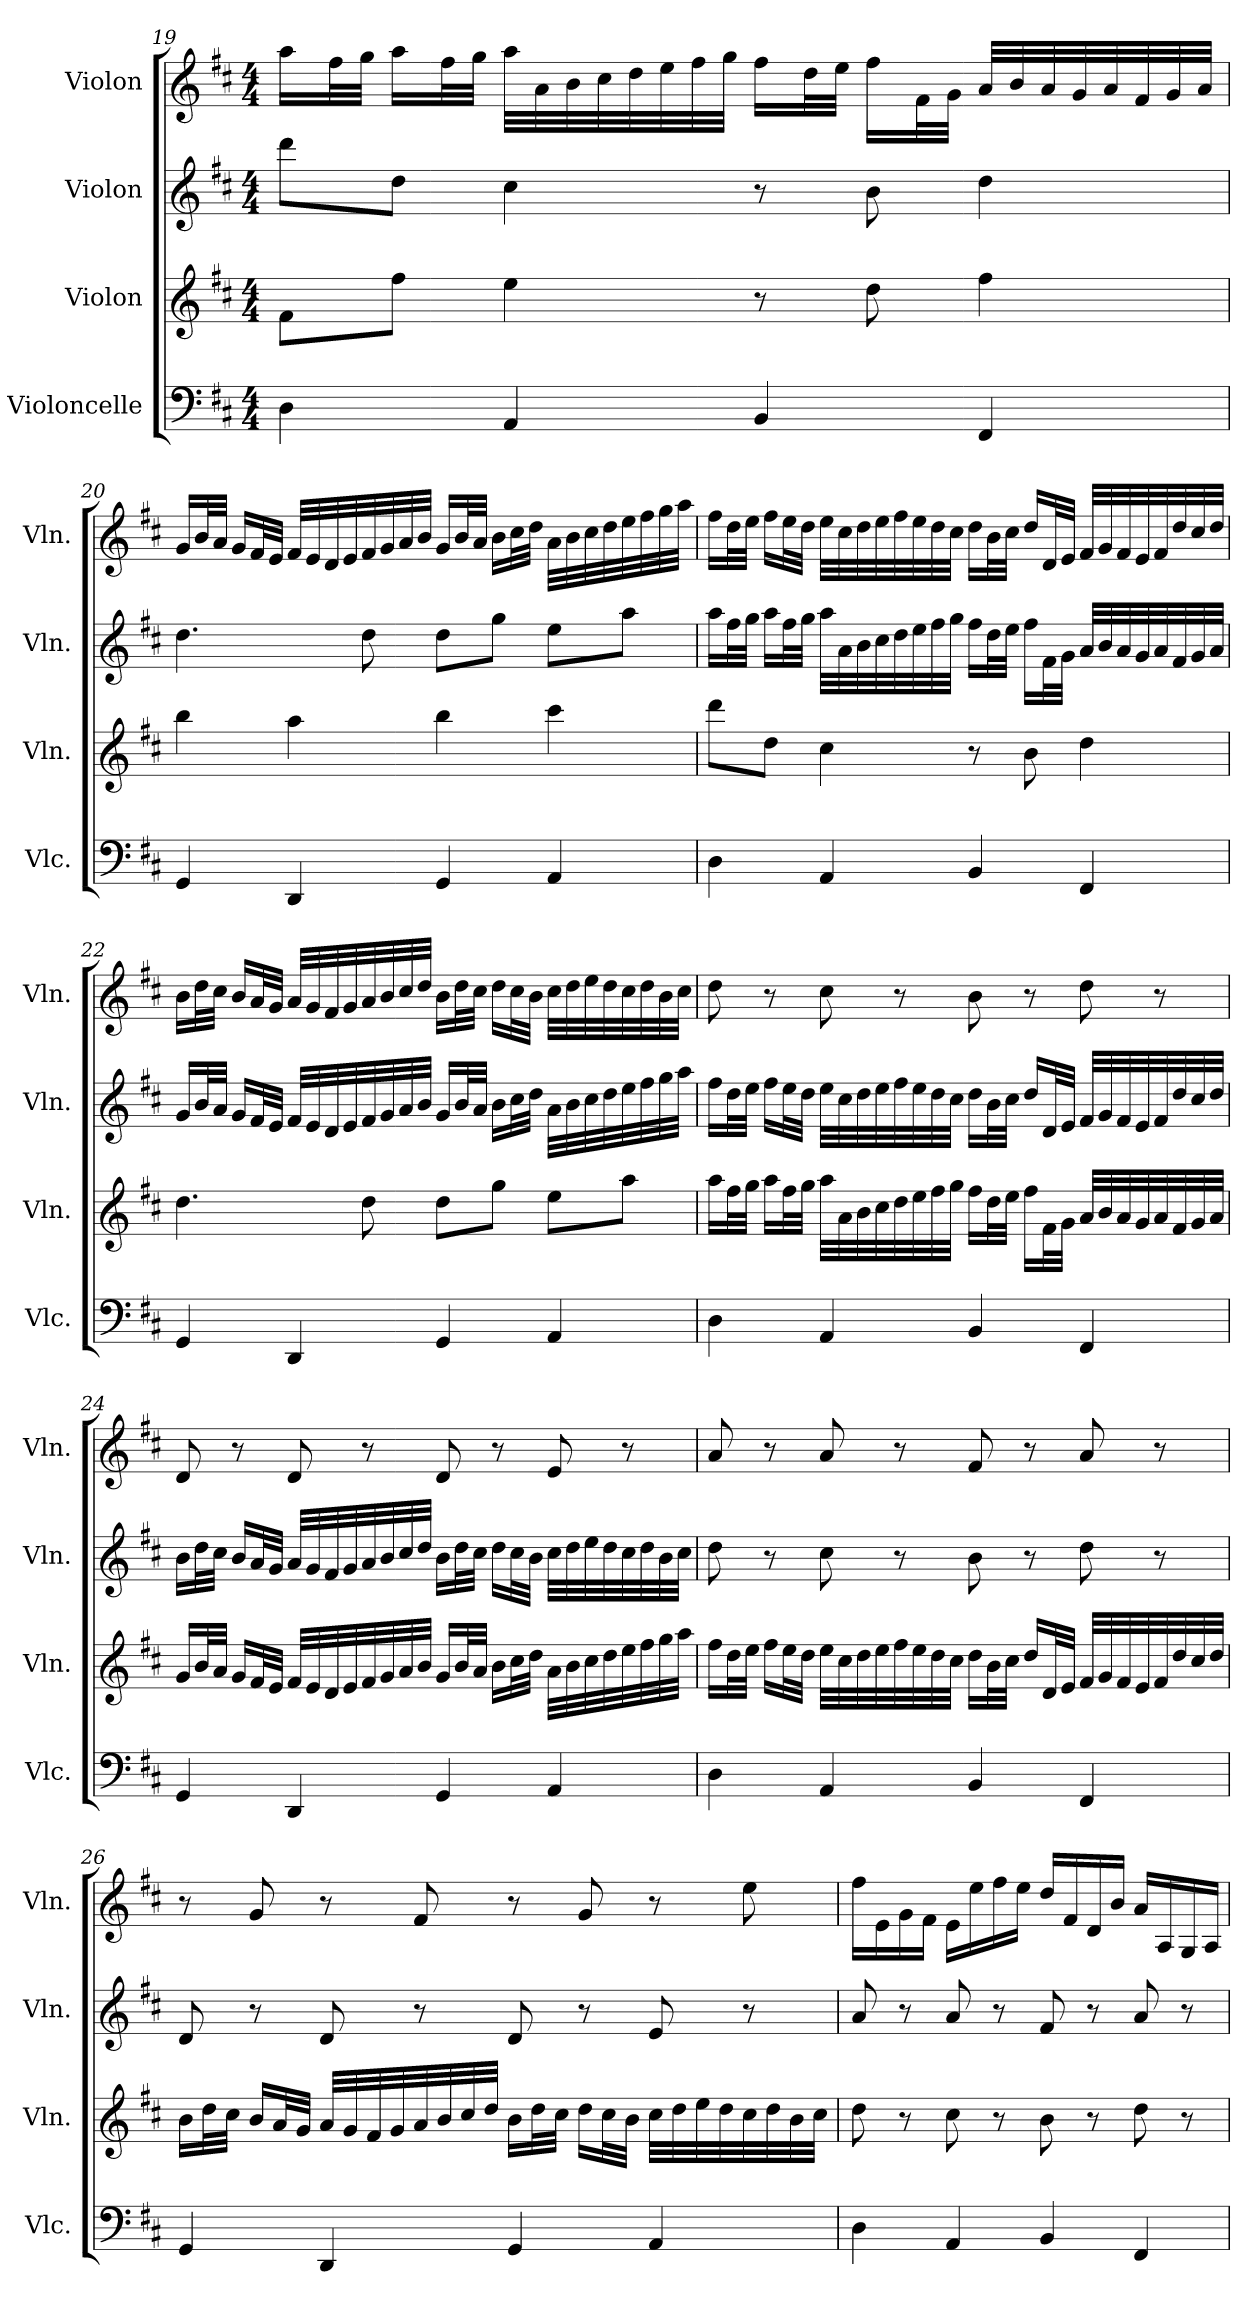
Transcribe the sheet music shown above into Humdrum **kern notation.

**kern	**kern	**kern	**kern
*part4	*part3	*part2	*part1
*staff4	*staff3	*staff2	*staff1
*I"Violoncelle	*I"Violon	*I"Violon	*I"Violon
*I'Vlc.	*I'Vln.	*I'Vln.	*I'Vln.
*clefF4	*clefG2	*clefG2	*clefG2
*k[f#c#]	*k[f#c#]	*k[f#c#]	*k[f#c#]
*M4/4	*M4/4	*M4/4	*M4/4
=19	=19	=19	=19
4D\	8f#\L	8ddd\L	16aa\LL
.	.	.	32ff#\L
.	.	.	32gg\JJJ
.	8ff#\J	8dd\J	16aa\LL
.	.	.	32ff#\L
.	.	.	32gg\JJJ
4AA/	4ee\	4cc#\	32aa\LLL
.	.	.	32a\
.	.	.	32b\
.	.	.	32cc#\
.	.	.	32dd\
.	.	.	32ee\
.	.	.	32ff#\
.	.	.	32gg\JJJ
4BB/	8r	8r	16ff#\LL
.	.	.	32dd\L
.	.	.	32ee\JJJ
.	8dd\	8b\	16ff#\LL
.	.	.	32f#\L
.	.	.	32g\JJJ
4FF#/	4ff#\	4dd\	32a/LLL
.	.	.	32b/
.	.	.	32a/
.	.	.	32g/
.	.	.	32a/
.	.	.	32f#/
.	.	.	32g/
.	.	.	32a/JJJ
!!LO:PB:g=z
=20	=20	=20	=20
4GG/	4bb\	4.dd\	16g/LL
.	.	.	32b/L
.	.	.	32a/JJJ
.	.	.	16g/LL
.	.	.	32f#/L
.	.	.	32e/JJJ
4DD/	4aa\	.	32f#/LLL
.	.	.	32e/
.	.	.	32d/
.	.	.	32e/
.	.	8dd\	32f#/
.	.	.	32g/
.	.	.	32a/
.	.	.	32b/JJJ
4GG/	4bb\	8dd\L	16g/LL
.	.	.	32b/L
.	.	.	32a/JJJ
.	.	8gg\J	16b\LL
.	.	.	32cc#\L
.	.	.	32dd\JJJ
4AA/	4ccc#\	8ee\L	32a\LLL
.	.	.	32b\
.	.	.	32cc#\
.	.	.	32dd\
.	.	8aa\J	32ee\
.	.	.	32ff#\
.	.	.	32gg\
.	.	.	32aa\JJJ
!!LO:LB:g=z
=21	=21	=21	=21
4D\	8ddd\L	16aa\LL	16ff#\LL
.	.	32ff#\L	32dd\L
.	.	32gg\JJJ	32ee\JJJ
.	8dd\J	16aa\LL	16ff#\LL
.	.	32ff#\L	32ee\L
.	.	32gg\JJJ	32dd\JJJ
4AA/	4cc#\	32aa\LLL	32ee\LLL
.	.	32a\	32cc#\
.	.	32b\	32dd\
.	.	32cc#\	32ee\
.	.	32dd\	32ff#\
.	.	32ee\	32ee\
.	.	32ff#\	32dd\
.	.	32gg\JJJ	32cc#\JJJ
4BB/	8r	16ff#\LL	16dd\LL
.	.	32dd\L	32b\L
.	.	32ee\JJJ	32cc#\JJJ
.	8b\	16ff#\LL	16dd/LL
.	.	32f#\L	32d/L
.	.	32g\JJJ	32e/JJJ
4FF#/	4dd\	32a/LLL	32f#/LLL
.	.	32b/	32g/
.	.	32a/	32f#/
.	.	32g/	32e/
.	.	32a/	32f#/
.	.	32f#/	32dd/
.	.	32g/	32cc#/
.	.	32a/JJJ	32dd/JJJ
!!LO:LB:g=z
=22	=22	=22	=22
4GG/	4.dd\	16g/LL	16b\LL
.	.	32b/L	32dd\L
.	.	32a/JJJ	32cc#\JJJ
.	.	16g/LL	16b/LL
.	.	32f#/L	32a/L
.	.	32e/JJJ	32g/JJJ
4DD/	.	32f#/LLL	32a/LLL
.	.	32e/	32g/
.	.	32d/	32f#/
.	.	32e/	32g/
.	8dd\	32f#/	32a/
.	.	32g/	32b/
.	.	32a/	32cc#/
.	.	32b/JJJ	32dd/JJJ
4GG/	8dd\L	16g/LL	16b\LL
.	.	32b/L	32dd\L
.	.	32a/JJJ	32cc#\JJJ
.	8gg\J	16b\LL	16dd\LL
.	.	32cc#\L	32cc#\L
.	.	32dd\JJJ	32b\JJJ
4AA/	8ee\L	32a\LLL	32cc#\LLL
.	.	32b\	32dd\
.	.	32cc#\	32ee\
.	.	32dd\	32dd\
.	8aa\J	32ee\	32cc#\
.	.	32ff#\	32dd\
.	.	32gg\	32b\
.	.	32aa\JJJ	32cc#\JJJ
!!LO:PB:g=z
=23	=23	=23	=23
4D\	16aa\LL	16ff#\LL	8dd\
.	32ff#\L	32dd\L	.
.	32gg\JJJ	32ee\JJJ	.
.	16aa\LL	16ff#\LL	8r
.	32ff#\L	32ee\L	.
.	32gg\JJJ	32dd\JJJ	.
4AA/	32aa\LLL	32ee\LLL	8cc#\
.	32a\	32cc#\	.
.	32b\	32dd\	.
.	32cc#\	32ee\	.
.	32dd\	32ff#\	8r
.	32ee\	32ee\	.
.	32ff#\	32dd\	.
.	32gg\JJJ	32cc#\JJJ	.
4BB/	16ff#\LL	16dd\LL	8b\
.	32dd\L	32b\L	.
.	32ee\JJJ	32cc#\JJJ	.
.	16ff#\LL	16dd/LL	8r
.	32f#\L	32d/L	.
.	32g\JJJ	32e/JJJ	.
4FF#/	32a/LLL	32f#/LLL	8dd\
.	32b/	32g/	.
.	32a/	32f#/	.
.	32g/	32e/	.
.	32a/	32f#/	8r
.	32f#/	32dd/	.
.	32g/	32cc#/	.
.	32a/JJJ	32dd/JJJ	.
!!LO:LB:g=z
=24	=24	=24	=24
4GG/	16g/LL	16b\LL	8d/
.	32b/L	32dd\L	.
.	32a/JJJ	32cc#\JJJ	.
.	16g/LL	16b/LL	8r
.	32f#/L	32a/L	.
.	32e/JJJ	32g/JJJ	.
4DD/	32f#/LLL	32a/LLL	8d/
.	32e/	32g/	.
.	32d/	32f#/	.
.	32e/	32g/	.
.	32f#/	32a/	8r
.	32g/	32b/	.
.	32a/	32cc#/	.
.	32b/JJJ	32dd/JJJ	.
4GG/	16g/LL	16b\LL	8d/
.	32b/L	32dd\L	.
.	32a/JJJ	32cc#\JJJ	.
.	16b\LL	16dd\LL	8r
.	32cc#\L	32cc#\L	.
.	32dd\JJJ	32b\JJJ	.
4AA/	32a\LLL	32cc#\LLL	8e/
.	32b\	32dd\	.
.	32cc#\	32ee\	.
.	32dd\	32dd\	.
.	32ee\	32cc#\	8r
.	32ff#\	32dd\	.
.	32gg\	32b\	.
.	32aa\JJJ	32cc#\JJJ	.
!!LO:LB:g=z
=25	=25	=25	=25
4D\	16ff#\LL	8dd\	8a/
.	32dd\L	.	.
.	32ee\JJJ	.	.
.	16ff#\LL	8r	8r
.	32ee\L	.	.
.	32dd\JJJ	.	.
4AA/	32ee\LLL	8cc#\	8a/
.	32cc#\	.	.
.	32dd\	.	.
.	32ee\	.	.
.	32ff#\	8r	8r
.	32ee\	.	.
.	32dd\	.	.
.	32cc#\JJJ	.	.
4BB/	16dd\LL	8b\	8f#/
.	32b\L	.	.
.	32cc#\JJJ	.	.
.	16dd/LL	8r	8r
.	32d/L	.	.
.	32e/JJJ	.	.
4FF#/	32f#/LLL	8dd\	8a/
.	32g/	.	.
.	32f#/	.	.
.	32e/	.	.
.	32f#/	8r	8r
.	32dd/	.	.
.	32cc#/	.	.
.	32dd/JJJ	.	.
!!LO:PB:g=z
=26	=26	=26	=26
4GG/	16b\LL	8d/	8r
.	32dd\L	.	.
.	32cc#\JJJ	.	.
.	16b/LL	8r	8g/
.	32a/L	.	.
.	32g/JJJ	.	.
4DD/	32a/LLL	8d/	8r
.	32g/	.	.
.	32f#/	.	.
.	32g/	.	.
.	32a/	8r	8f#/
.	32b/	.	.
.	32cc#/	.	.
.	32dd/JJJ	.	.
4GG/	16b\LL	8d/	8r
.	32dd\L	.	.
.	32cc#\JJJ	.	.
.	16dd\LL	8r	8g/
.	32cc#\L	.	.
.	32b\JJJ	.	.
4AA/	32cc#\LLL	8e/	8r
.	32dd\	.	.
.	32ee\	.	.
.	32dd\	.	.
.	32cc#\	8r	8ee\
.	32dd\	.	.
.	32b\	.	.
.	32cc#\JJJ	.	.
=27	=27	=27	=27
4D\	8dd\	8a/	16ff#\LL
.	.	.	16e\
.	8r	8r	16g\
.	.	.	16f#\JJ
4AA/	8cc#\	8a/	16e\LL
.	.	.	16ee\
.	8r	8r	16ff#\
.	.	.	16ee\JJ
4BB/	8b\	8f#/	16dd/LL
.	.	.	16f#/
.	8r	8r	16d/
.	.	.	16b/JJ
4FF#/	8dd\	8a/	16a/LL
.	.	.	16A/
.	8r	8r	16G/
.	.	.	16A/JJ
=	=	=	=
*-	*-	*-	*-
